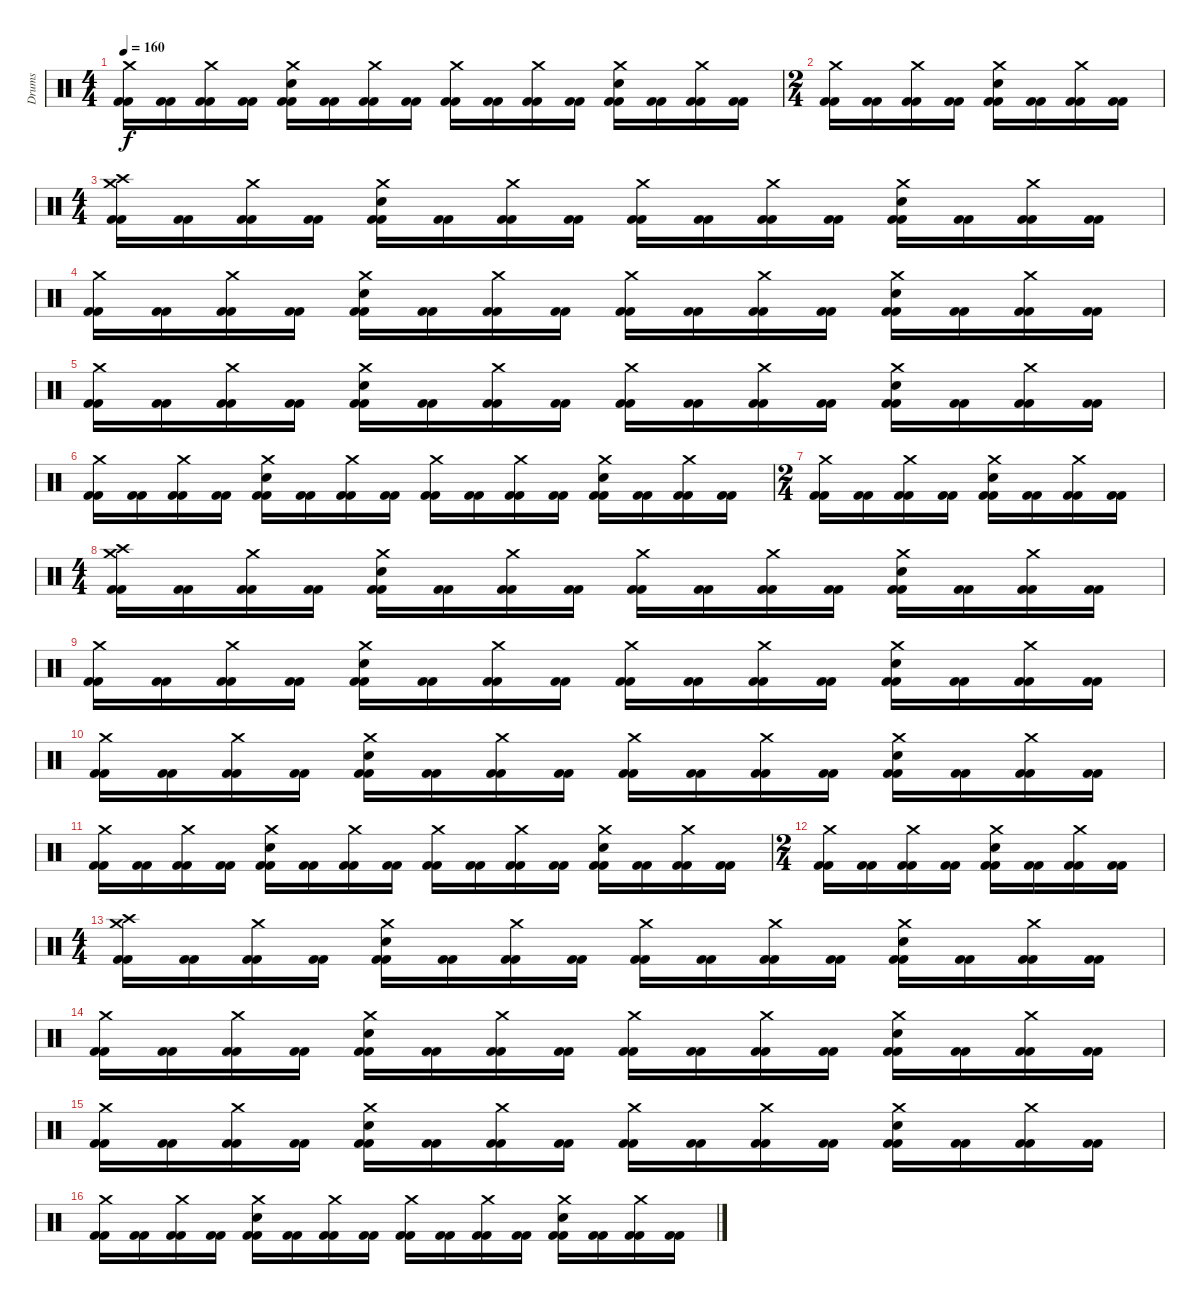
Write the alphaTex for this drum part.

\track ("Drums" "Drums") {instrument percussion}
\staff {score}
\articulation defaults
\ts (4 4)
\tempo 160
\clef neutral
\ks c
("Kick (hit) 2" "Crash medium (hit)" "Kick (hit) 2").16{dy f} ("Kick (hit) 2" "Kick (hit) 2").16 ("Kick (hit) 2" "Crash medium (hit)" "Kick (hit) 2").16 ("Kick (hit) 2" "Kick (hit) 2").16 ("Kick (hit) 2" "Crash medium (hit)" "Electric Snare (hit)" "Kick (hit) 2").16 ("Kick (hit) 2" "Kick (hit) 2").16 ("Kick (hit) 2" "Crash medium (hit)" "Kick (hit) 2").16 ("Kick (hit) 2" "Kick (hit) 2").16 ("Kick (hit) 2" "Crash medium (hit)" "Kick (hit) 2").16 ("Kick (hit) 2" "Kick (hit) 2").16 ("Kick (hit) 2" "Crash medium (hit)" "Kick (hit) 2").16 ("Kick (hit) 2" "Kick (hit) 2").16 ("Kick (hit) 2" "Crash medium (hit)" "Electric Snare (hit)" "Kick (hit) 2").16 ("Kick (hit) 2" "Kick (hit) 2").16 ("Kick (hit) 2" "Crash medium (hit)" "Kick (hit) 2").16 ("Kick (hit) 2" "Kick (hit) 2").16 |
\ts (2 4)
("Kick (hit) 2" "Crash medium (hit)" "Kick (hit) 2").16 ("Kick (hit) 2" "Kick (hit) 2").16 ("Kick (hit) 2" "Crash medium (hit)" "Kick (hit) 2").16 ("Kick (hit) 2" "Kick (hit) 2").16 ("Kick (hit) 2" "Crash medium (hit)" "Electric Snare (hit)" "Kick (hit) 2").16 ("Kick (hit) 2" "Kick (hit) 2").16 ("Kick (hit) 2" "Crash medium (hit)" "Kick (hit) 2").16 ("Kick (hit) 2" "Kick (hit) 2").16 |
\ts (4 4)
("Kick (hit) 2" "Crash medium (hit)" "Crash high (hit)" "Kick (hit) 2").16 ("Kick (hit) 2" "Kick (hit) 2").16 ("Kick (hit) 2" "Crash medium (hit)" "Kick (hit) 2").16 ("Kick (hit) 2" "Kick (hit) 2").16 ("Kick (hit) 2" "Crash medium (hit)" "Electric Snare (hit)" "Kick (hit) 2").16 ("Kick (hit) 2" "Kick (hit) 2").16 ("Kick (hit) 2" "Crash medium (hit)" "Kick (hit) 2").16 ("Kick (hit) 2" "Kick (hit) 2").16 ("Kick (hit) 2" "Crash medium (hit)" "Kick (hit) 2").16 ("Kick (hit) 2" "Kick (hit) 2").16 ("Kick (hit) 2" "Crash medium (hit)" "Kick (hit) 2").16 ("Kick (hit) 2" "Kick (hit) 2").16 ("Kick (hit) 2" "Crash medium (hit)" "Electric Snare (hit)" "Kick (hit) 2").16 ("Kick (hit) 2" "Kick (hit) 2").16 ("Kick (hit) 2" "Crash medium (hit)" "Kick (hit) 2").16 ("Kick (hit) 2" "Kick (hit) 2").16 |
("Kick (hit) 2" "Crash medium (hit)" "Kick (hit) 2").16 ("Kick (hit) 2" "Kick (hit) 2").16 ("Kick (hit) 2" "Crash medium (hit)" "Kick (hit) 2").16 ("Kick (hit) 2" "Kick (hit) 2").16 ("Kick (hit) 2" "Crash medium (hit)" "Electric Snare (hit)" "Kick (hit) 2").16 ("Kick (hit) 2" "Kick (hit) 2").16 ("Kick (hit) 2" "Crash medium (hit)" "Kick (hit) 2").16 ("Kick (hit) 2" "Kick (hit) 2").16 ("Kick (hit) 2" "Crash medium (hit)" "Kick (hit) 2").16 ("Kick (hit) 2" "Kick (hit) 2").16 ("Kick (hit) 2" "Crash medium (hit)" "Kick (hit) 2").16 ("Kick (hit) 2" "Kick (hit) 2").16 ("Kick (hit) 2" "Crash medium (hit)" "Electric Snare (hit)" "Kick (hit) 2").16 ("Kick (hit) 2" "Kick (hit) 2").16 ("Kick (hit) 2" "Crash medium (hit)" "Kick (hit) 2").16 ("Kick (hit) 2" "Kick (hit) 2").16 |
("Kick (hit) 2" "Crash medium (hit)" "Kick (hit) 2").16 ("Kick (hit) 2" "Kick (hit) 2").16 ("Kick (hit) 2" "Crash medium (hit)" "Kick (hit) 2").16 ("Kick (hit) 2" "Kick (hit) 2").16 ("Kick (hit) 2" "Crash medium (hit)" "Electric Snare (hit)" "Kick (hit) 2").16 ("Kick (hit) 2" "Kick (hit) 2").16 ("Kick (hit) 2" "Crash medium (hit)" "Kick (hit) 2").16 ("Kick (hit) 2" "Kick (hit) 2").16 ("Kick (hit) 2" "Crash medium (hit)" "Kick (hit) 2").16 ("Kick (hit) 2" "Kick (hit) 2").16 ("Kick (hit) 2" "Crash medium (hit)" "Kick (hit) 2").16 ("Kick (hit) 2" "Kick (hit) 2").16 ("Kick (hit) 2" "Crash medium (hit)" "Electric Snare (hit)" "Kick (hit) 2").16 ("Kick (hit) 2" "Kick (hit) 2").16 ("Kick (hit) 2" "Crash medium (hit)" "Kick (hit) 2").16 ("Kick (hit) 2" "Kick (hit) 2").16 |
("Kick (hit) 2" "Crash medium (hit)" "Kick (hit) 2").16 ("Kick (hit) 2" "Kick (hit) 2").16 ("Kick (hit) 2" "Crash medium (hit)" "Kick (hit) 2").16 ("Kick (hit) 2" "Kick (hit) 2").16 ("Kick (hit) 2" "Crash medium (hit)" "Electric Snare (hit)" "Kick (hit) 2").16 ("Kick (hit) 2" "Kick (hit) 2").16 ("Kick (hit) 2" "Crash medium (hit)" "Kick (hit) 2").16 ("Kick (hit) 2" "Kick (hit) 2").16 ("Kick (hit) 2" "Crash medium (hit)" "Kick (hit) 2").16 ("Kick (hit) 2" "Kick (hit) 2").16 ("Kick (hit) 2" "Crash medium (hit)" "Kick (hit) 2").16 ("Kick (hit) 2" "Kick (hit) 2").16 ("Kick (hit) 2" "Crash medium (hit)" "Electric Snare (hit)" "Kick (hit) 2").16 ("Kick (hit) 2" "Kick (hit) 2").16 ("Kick (hit) 2" "Crash medium (hit)" "Kick (hit) 2").16 ("Kick (hit) 2" "Kick (hit) 2").16 |
\ts (2 4)
("Kick (hit) 2" "Crash medium (hit)" "Kick (hit) 2").16 ("Kick (hit) 2" "Kick (hit) 2").16 ("Kick (hit) 2" "Crash medium (hit)" "Kick (hit) 2").16 ("Kick (hit) 2" "Kick (hit) 2").16 ("Kick (hit) 2" "Crash medium (hit)" "Electric Snare (hit)" "Kick (hit) 2").16 ("Kick (hit) 2" "Kick (hit) 2").16 ("Kick (hit) 2" "Crash medium (hit)" "Kick (hit) 2").16 ("Kick (hit) 2" "Kick (hit) 2").16 |
\ts (4 4)
("Kick (hit) 2" "Crash medium (hit)" "Crash high (hit)" "Kick (hit) 2").16 ("Kick (hit) 2" "Kick (hit) 2").16 ("Kick (hit) 2" "Crash medium (hit)" "Kick (hit) 2").16 ("Kick (hit) 2" "Kick (hit) 2").16 ("Kick (hit) 2" "Crash medium (hit)" "Electric Snare (hit)" "Kick (hit) 2").16 ("Kick (hit) 2" "Kick (hit) 2").16 ("Kick (hit) 2" "Crash medium (hit)" "Kick (hit) 2").16 ("Kick (hit) 2" "Kick (hit) 2").16 ("Kick (hit) 2" "Crash medium (hit)" "Kick (hit) 2").16 ("Kick (hit) 2" "Kick (hit) 2").16 ("Kick (hit) 2" "Crash medium (hit)" "Kick (hit) 2").16 ("Kick (hit) 2" "Kick (hit) 2").16 ("Kick (hit) 2" "Crash medium (hit)" "Electric Snare (hit)" "Kick (hit) 2").16 ("Kick (hit) 2" "Kick (hit) 2").16 ("Kick (hit) 2" "Crash medium (hit)" "Kick (hit) 2").16 ("Kick (hit) 2" "Kick (hit) 2").16 |
("Kick (hit) 2" "Crash medium (hit)" "Kick (hit) 2").16 ("Kick (hit) 2" "Kick (hit) 2").16 ("Kick (hit) 2" "Crash medium (hit)" "Kick (hit) 2").16 ("Kick (hit) 2" "Kick (hit) 2").16 ("Kick (hit) 2" "Crash medium (hit)" "Electric Snare (hit)" "Kick (hit) 2").16 ("Kick (hit) 2" "Kick (hit) 2").16 ("Kick (hit) 2" "Crash medium (hit)" "Kick (hit) 2").16 ("Kick (hit) 2" "Kick (hit) 2").16 ("Kick (hit) 2" "Crash medium (hit)" "Kick (hit) 2").16 ("Kick (hit) 2" "Kick (hit) 2").16 ("Kick (hit) 2" "Crash medium (hit)" "Kick (hit) 2").16 ("Kick (hit) 2" "Kick (hit) 2").16 ("Kick (hit) 2" "Crash medium (hit)" "Electric Snare (hit)" "Kick (hit) 2").16 ("Kick (hit) 2" "Kick (hit) 2").16 ("Kick (hit) 2" "Crash medium (hit)" "Kick (hit) 2").16 ("Kick (hit) 2" "Kick (hit) 2").16 |
("Kick (hit) 2" "Crash medium (hit)" "Kick (hit) 2").16 ("Kick (hit) 2" "Kick (hit) 2").16 ("Kick (hit) 2" "Crash medium (hit)" "Kick (hit) 2").16 ("Kick (hit) 2" "Kick (hit) 2").16 ("Kick (hit) 2" "Crash medium (hit)" "Electric Snare (hit)" "Kick (hit) 2").16 ("Kick (hit) 2" "Kick (hit) 2").16 ("Kick (hit) 2" "Crash medium (hit)" "Kick (hit) 2").16 ("Kick (hit) 2" "Kick (hit) 2").16 ("Kick (hit) 2" "Crash medium (hit)" "Kick (hit) 2").16 ("Kick (hit) 2" "Kick (hit) 2").16 ("Kick (hit) 2" "Crash medium (hit)" "Kick (hit) 2").16 ("Kick (hit) 2" "Kick (hit) 2").16 ("Kick (hit) 2" "Crash medium (hit)" "Electric Snare (hit)" "Kick (hit) 2").16 ("Kick (hit) 2" "Kick (hit) 2").16 ("Kick (hit) 2" "Crash medium (hit)" "Kick (hit) 2").16 ("Kick (hit) 2" "Kick (hit) 2").16 |
("Kick (hit) 2" "Crash medium (hit)" "Kick (hit) 2").16 ("Kick (hit) 2" "Kick (hit) 2").16 ("Kick (hit) 2" "Crash medium (hit)" "Kick (hit) 2").16 ("Kick (hit) 2" "Kick (hit) 2").16 ("Kick (hit) 2" "Crash medium (hit)" "Electric Snare (hit)" "Kick (hit) 2").16 ("Kick (hit) 2" "Kick (hit) 2").16 ("Kick (hit) 2" "Crash medium (hit)" "Kick (hit) 2").16 ("Kick (hit) 2" "Kick (hit) 2").16 ("Kick (hit) 2" "Crash medium (hit)" "Kick (hit) 2").16 ("Kick (hit) 2" "Kick (hit) 2").16 ("Kick (hit) 2" "Crash medium (hit)" "Kick (hit) 2").16 ("Kick (hit) 2" "Kick (hit) 2").16 ("Kick (hit) 2" "Crash medium (hit)" "Electric Snare (hit)" "Kick (hit) 2").16 ("Kick (hit) 2" "Kick (hit) 2").16 ("Kick (hit) 2" "Crash medium (hit)" "Kick (hit) 2").16 ("Kick (hit) 2" "Kick (hit) 2").16 |
\ts (2 4)
("Kick (hit) 2" "Crash medium (hit)" "Kick (hit) 2").16 ("Kick (hit) 2" "Kick (hit) 2").16 ("Kick (hit) 2" "Crash medium (hit)" "Kick (hit) 2").16 ("Kick (hit) 2" "Kick (hit) 2").16 ("Kick (hit) 2" "Crash medium (hit)" "Electric Snare (hit)" "Kick (hit) 2").16 ("Kick (hit) 2" "Kick (hit) 2").16 ("Kick (hit) 2" "Crash medium (hit)" "Kick (hit) 2").16 ("Kick (hit) 2" "Kick (hit) 2").16 |
\ts (4 4)
("Kick (hit) 2" "Crash medium (hit)" "Crash high (hit)" "Kick (hit) 2").16 ("Kick (hit) 2" "Kick (hit) 2").16 ("Kick (hit) 2" "Crash medium (hit)" "Kick (hit) 2").16 ("Kick (hit) 2" "Kick (hit) 2").16 ("Kick (hit) 2" "Crash medium (hit)" "Electric Snare (hit)" "Kick (hit) 2").16 ("Kick (hit) 2" "Kick (hit) 2").16 ("Kick (hit) 2" "Crash medium (hit)" "Kick (hit) 2").16 ("Kick (hit) 2" "Kick (hit) 2").16 ("Kick (hit) 2" "Crash medium (hit)" "Kick (hit) 2").16 ("Kick (hit) 2" "Kick (hit) 2").16 ("Kick (hit) 2" "Crash medium (hit)" "Kick (hit) 2").16 ("Kick (hit) 2" "Kick (hit) 2").16 ("Kick (hit) 2" "Crash medium (hit)" "Electric Snare (hit)" "Kick (hit) 2").16 ("Kick (hit) 2" "Kick (hit) 2").16 ("Kick (hit) 2" "Crash medium (hit)" "Kick (hit) 2").16 ("Kick (hit) 2" "Kick (hit) 2").16 |
("Kick (hit) 2" "Crash medium (hit)" "Kick (hit) 2").16 ("Kick (hit) 2" "Kick (hit) 2").16 ("Kick (hit) 2" "Crash medium (hit)" "Kick (hit) 2").16 ("Kick (hit) 2" "Kick (hit) 2").16 ("Kick (hit) 2" "Crash medium (hit)" "Electric Snare (hit)" "Kick (hit) 2").16 ("Kick (hit) 2" "Kick (hit) 2").16 ("Kick (hit) 2" "Crash medium (hit)" "Kick (hit) 2").16 ("Kick (hit) 2" "Kick (hit) 2").16 ("Kick (hit) 2" "Crash medium (hit)" "Kick (hit) 2").16 ("Kick (hit) 2" "Kick (hit) 2").16 ("Kick (hit) 2" "Crash medium (hit)" "Kick (hit) 2").16 ("Kick (hit) 2" "Kick (hit) 2").16 ("Kick (hit) 2" "Crash medium (hit)" "Electric Snare (hit)" "Kick (hit) 2").16 ("Kick (hit) 2" "Kick (hit) 2").16 ("Kick (hit) 2" "Crash medium (hit)" "Kick (hit) 2").16 ("Kick (hit) 2" "Kick (hit) 2").16 |
("Kick (hit) 2" "Crash medium (hit)" "Kick (hit) 2").16 ("Kick (hit) 2" "Kick (hit) 2").16 ("Kick (hit) 2" "Crash medium (hit)" "Kick (hit) 2").16 ("Kick (hit) 2" "Kick (hit) 2").16 ("Kick (hit) 2" "Crash medium (hit)" "Electric Snare (hit)" "Kick (hit) 2").16 ("Kick (hit) 2" "Kick (hit) 2").16 ("Kick (hit) 2" "Crash medium (hit)" "Kick (hit) 2").16 ("Kick (hit) 2" "Kick (hit) 2").16 ("Kick (hit) 2" "Crash medium (hit)" "Kick (hit) 2").16 ("Kick (hit) 2" "Kick (hit) 2").16 ("Kick (hit) 2" "Crash medium (hit)" "Kick (hit) 2").16 ("Kick (hit) 2" "Kick (hit) 2").16 ("Kick (hit) 2" "Crash medium (hit)" "Electric Snare (hit)" "Kick (hit) 2").16 ("Kick (hit) 2" "Kick (hit) 2").16 ("Kick (hit) 2" "Crash medium (hit)" "Kick (hit) 2").16 ("Kick (hit) 2" "Kick (hit) 2").16 |
("Kick (hit) 2" "Crash medium (hit)" "Kick (hit) 2").16 ("Kick (hit) 2" "Kick (hit) 2").16 ("Kick (hit) 2" "Crash medium (hit)" "Kick (hit) 2").16 ("Kick (hit) 2" "Kick (hit) 2").16 ("Kick (hit) 2" "Crash medium (hit)" "Electric Snare (hit)" "Kick (hit) 2").16 ("Kick (hit) 2" "Kick (hit) 2").16 ("Kick (hit) 2" "Crash medium (hit)" "Kick (hit) 2").16 ("Kick (hit) 2" "Kick (hit) 2").16 ("Kick (hit) 2" "Crash medium (hit)" "Kick (hit) 2").16 ("Kick (hit) 2" "Kick (hit) 2").16 ("Kick (hit) 2" "Crash medium (hit)" "Kick (hit) 2").16 ("Kick (hit) 2" "Kick (hit) 2").16 ("Kick (hit) 2" "Crash medium (hit)" "Electric Snare (hit)" "Kick (hit) 2").16 ("Kick (hit) 2" "Kick (hit) 2").16 ("Kick (hit) 2" "Crash medium (hit)" "Kick (hit) 2").16 ("Kick (hit) 2" "Kick (hit) 2").16
